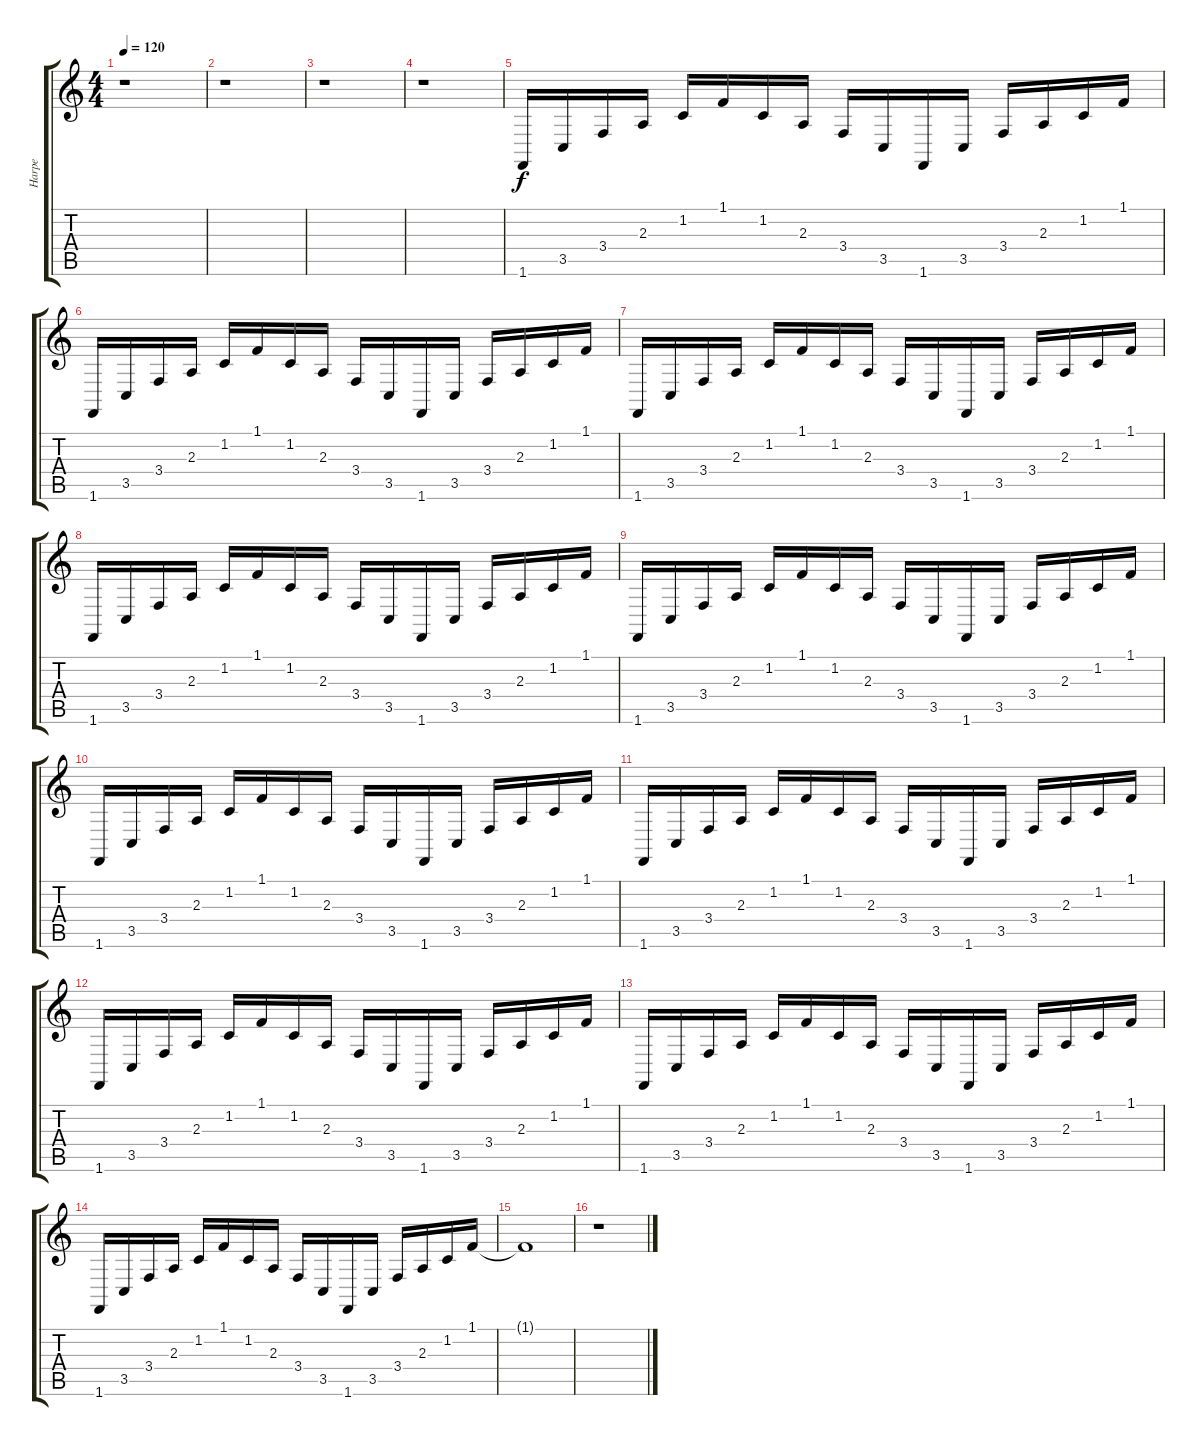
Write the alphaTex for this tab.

\track ("Harpe" "Harpe") {instrument orchestralharp}
\staff {score tabs}
\tuning (E4 B3 G3 D3 A2 E2) {hide}
\ts (4 4)
\tempo 120
\clef g2
\ks c
r.1{dy f} |
r.1 |
r.1 |
r.1 |
1.6.16 3.5.16 3.4.16 2.3.16 1.2.16 1.1.16 1.2.16 2.3.16 3.4.16 3.5.16 1.6.16 3.5.16 3.4.16 2.3.16 1.2.16 1.1.16 |
1.6.16 3.5.16 3.4.16 2.3.16 1.2.16 1.1.16 1.2.16 2.3.16 3.4.16 3.5.16 1.6.16 3.5.16 3.4.16 2.3.16 1.2.16 1.1.16 |
1.6.16 3.5.16 3.4.16 2.3.16 1.2.16 1.1.16 1.2.16 2.3.16 3.4.16 3.5.16 1.6.16 3.5.16 3.4.16 2.3.16 1.2.16 1.1.16 |
1.6.16 3.5.16 3.4.16 2.3.16 1.2.16 1.1.16 1.2.16 2.3.16 3.4.16 3.5.16 1.6.16 3.5.16 3.4.16 2.3.16 1.2.16 1.1.16 |
1.6.16 3.5.16 3.4.16 2.3.16 1.2.16 1.1.16 1.2.16 2.3.16 3.4.16 3.5.16 1.6.16 3.5.16 3.4.16 2.3.16 1.2.16 1.1.16 |
1.6.16 3.5.16 3.4.16 2.3.16 1.2.16 1.1.16 1.2.16 2.3.16 3.4.16 3.5.16 1.6.16 3.5.16 3.4.16 2.3.16 1.2.16 1.1.16 |
1.6.16 3.5.16 3.4.16 2.3.16 1.2.16 1.1.16 1.2.16 2.3.16 3.4.16 3.5.16 1.6.16 3.5.16 3.4.16 2.3.16 1.2.16 1.1.16 |
1.6.16 3.5.16 3.4.16 2.3.16 1.2.16 1.1.16 1.2.16 2.3.16 3.4.16 3.5.16 1.6.16 3.5.16 3.4.16 2.3.16 1.2.16 1.1.16 |
1.6.16 3.5.16 3.4.16 2.3.16 1.2.16 1.1.16 1.2.16 2.3.16 3.4.16 3.5.16 1.6.16 3.5.16 3.4.16 2.3.16 1.2.16 1.1.16 |
1.6.16 3.5.16 3.4.16 2.3.16 1.2.16 1.1.16 1.2.16 2.3.16 3.4.16 3.5.16 1.6.16 3.5.16 3.4.16 2.3.16 1.2.16 1.1.16 |
1.1{t}.1 |
r.1
